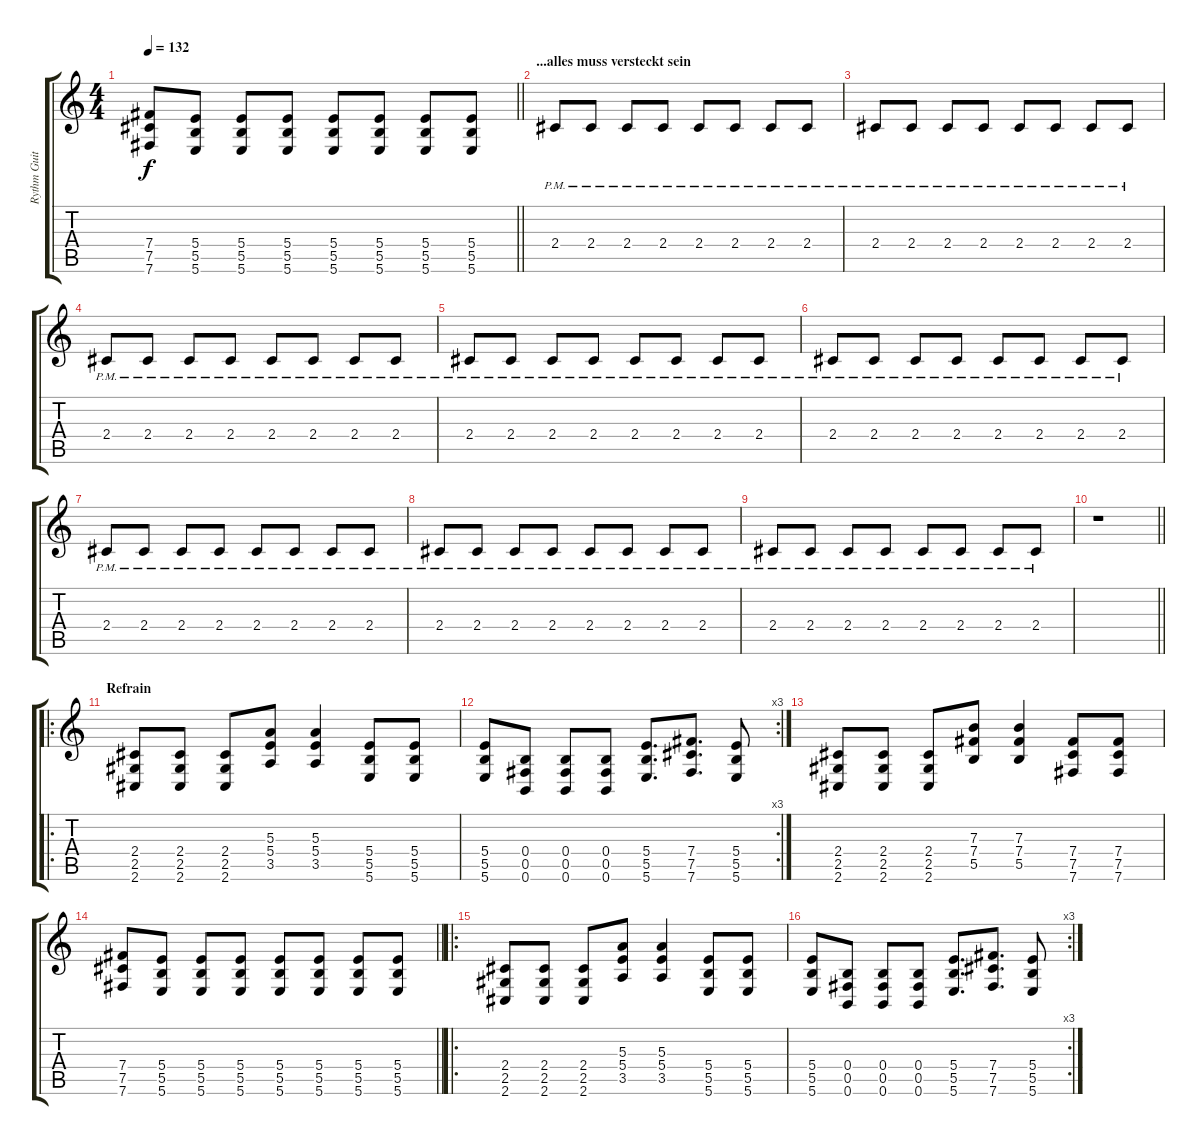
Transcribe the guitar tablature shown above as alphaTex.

\track ("Rythm Guitar" "Rythm Guit") {instrument distortionguitar}
\staff {score tabs}
\tuning (Db4 Ab3 E3 B2 Gb2 B1) {hide}
\ts (4 4)
\tempo 132
\clef g2
\barLineRight lightlight
\ks c
(7.4 7.5 7.6).8{dy f} (5.4 5.5 5.6).8 (5.4 5.5 5.6).8 (5.4 5.5 5.6).8 (5.4 5.5 5.6).8 (5.4 5.5 5.6).8 (5.4 5.5 5.6).8 (5.4 5.5 5.6).8 |
\section ("" "...alles muss versteckt sein")
2.4{pm}.8 2.4{pm}.8 2.4{pm}.8 2.4{pm}.8 2.4{pm}.8 2.4{pm}.8 2.4{pm}.8 2.4{pm}.8 |
2.4{pm}.8 2.4{pm}.8 2.4{pm}.8 2.4{pm}.8 2.4{pm}.8 2.4{pm}.8 2.4{pm}.8 2.4{pm}.8 |
2.4{pm}.8 2.4{pm}.8 2.4{pm}.8 2.4{pm}.8 2.4{pm}.8 2.4{pm}.8 2.4{pm}.8 2.4{pm}.8 |
2.4{pm}.8 2.4{pm}.8 2.4{pm}.8 2.4{pm}.8 2.4{pm}.8 2.4{pm}.8 2.4{pm}.8 2.4{pm}.8 |
2.4{pm}.8 2.4{pm}.8 2.4{pm}.8 2.4{pm}.8 2.4{pm}.8 2.4{pm}.8 2.4{pm}.8 2.4{pm}.8 |
2.4{pm}.8 2.4{pm}.8 2.4{pm}.8 2.4{pm}.8 2.4{pm}.8 2.4{pm}.8 2.4{pm}.8 2.4{pm}.8 |
2.4{pm}.8 2.4{pm}.8 2.4{pm}.8 2.4{pm}.8 2.4{pm}.8 2.4{pm}.8 2.4{pm}.8 2.4{pm}.8 |
2.4{pm}.8 2.4{pm}.8 2.4{pm}.8 2.4{pm}.8 2.4{pm}.8 2.4{pm}.8 2.4{pm}.8 2.4{pm}.8 |
\barLineRight lightlight
r.1 |
\ro
\section ("" "Refrain")
(2.4 2.5 2.6).8 (2.4 2.5 2.6).8 (2.4 2.5 2.6).8 (5.3 5.4 3.5).8 (5.3 5.4 3.5).4 (5.4 5.5 5.6).8 (5.4 5.5 5.6).8 |
\rc 3
(5.4 5.5 5.6).8 (0.4 0.5 0.6).8 (0.4 0.5 0.6).8 (0.4 0.5 0.6).8 (5.4 5.5 5.6).8{d} (7.4 7.5 7.6).8{d} (5.4 5.5 5.6).8 |
(2.4 2.5 2.6).8 (2.4 2.5 2.6).8 (2.4 2.5 2.6).8 (7.3 7.4 5.5).8 (7.3 7.4 5.5).4 (7.4 7.5 7.6).8 (7.4 7.5 7.6).8 |
\barLineRight lightlight
(7.4 7.5 7.6).8 (5.4 5.5 5.6).8 (5.4 5.5 5.6).8 (5.4 5.5 5.6).8 (5.4 5.5 5.6).8 (5.4 5.5 5.6).8 (5.4 5.5 5.6).8 (5.4 5.5 5.6).8 |
\ro
(2.4 2.5 2.6).8 (2.4 2.5 2.6).8 (2.4 2.5 2.6).8 (5.3 5.4 3.5).8 (5.3 5.4 3.5).4 (5.4 5.5 5.6).8 (5.4 5.5 5.6).8 |
\rc 3
(5.4 5.5 5.6).8 (0.4 0.5 0.6).8 (0.4 0.5 0.6).8 (0.4 0.5 0.6).8 (5.4 5.5 5.6).8{d} (7.4 7.5 7.6).8{d} (5.4 5.5 5.6).8
